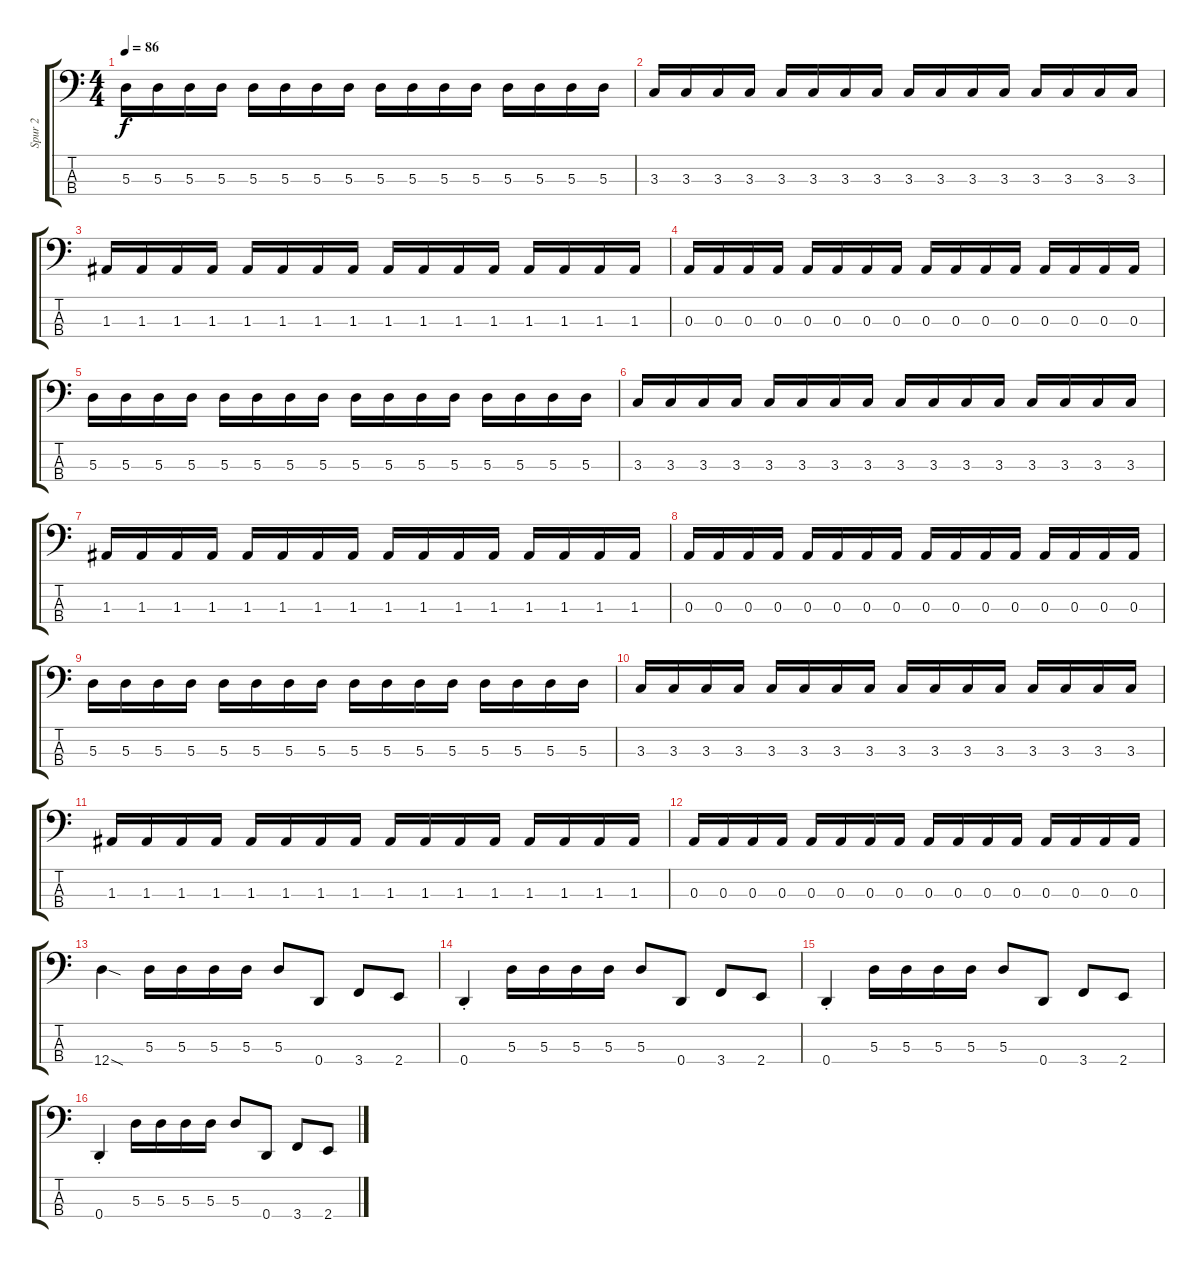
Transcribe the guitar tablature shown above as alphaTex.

\track ("Spur 2" "Spur 2") {instrument electricbassfinger}
\staff {score tabs}
\tuning (G2 D2 A1 D1) {hide}
\ts (4 4)
\tempo 86
\clef f4
\ks c
5.3.16{dy f} 5.3.16 5.3.16 5.3.16 5.3.16 5.3.16 5.3.16 5.3.16 5.3.16 5.3.16 5.3.16 5.3.16 5.3.16 5.3.16 5.3.16 5.3.16 |
3.3.16 3.3.16 3.3.16 3.3.16 3.3.16 3.3.16 3.3.16 3.3.16 3.3.16 3.3.16 3.3.16 3.3.16 3.3.16 3.3.16 3.3.16 3.3.16 |
1.3.16 1.3.16 1.3.16 1.3.16 1.3.16 1.3.16 1.3.16 1.3.16 1.3.16 1.3.16 1.3.16 1.3.16 1.3.16 1.3.16 1.3.16 1.3.16 |
0.3.16 0.3.16 0.3.16 0.3.16 0.3.16 0.3.16 0.3.16 0.3.16 0.3.16 0.3.16 0.3.16 0.3.16 0.3.16 0.3.16 0.3.16 0.3.16 |
5.3.16 5.3.16 5.3.16 5.3.16 5.3.16 5.3.16 5.3.16 5.3.16 5.3.16 5.3.16 5.3.16 5.3.16 5.3.16 5.3.16 5.3.16 5.3.16 |
3.3.16 3.3.16 3.3.16 3.3.16 3.3.16 3.3.16 3.3.16 3.3.16 3.3.16 3.3.16 3.3.16 3.3.16 3.3.16 3.3.16 3.3.16 3.3.16 |
1.3.16 1.3.16 1.3.16 1.3.16 1.3.16 1.3.16 1.3.16 1.3.16 1.3.16 1.3.16 1.3.16 1.3.16 1.3.16 1.3.16 1.3.16 1.3.16 |
0.3.16 0.3.16 0.3.16 0.3.16 0.3.16 0.3.16 0.3.16 0.3.16 0.3.16 0.3.16 0.3.16 0.3.16 0.3.16 0.3.16 0.3.16 0.3.16 |
5.3.16 5.3.16 5.3.16 5.3.16 5.3.16 5.3.16 5.3.16 5.3.16 5.3.16 5.3.16 5.3.16 5.3.16 5.3.16 5.3.16 5.3.16 5.3.16 |
3.3.16 3.3.16 3.3.16 3.3.16 3.3.16 3.3.16 3.3.16 3.3.16 3.3.16 3.3.16 3.3.16 3.3.16 3.3.16 3.3.16 3.3.16 3.3.16 |
1.3.16 1.3.16 1.3.16 1.3.16 1.3.16 1.3.16 1.3.16 1.3.16 1.3.16 1.3.16 1.3.16 1.3.16 1.3.16 1.3.16 1.3.16 1.3.16 |
0.3.16 0.3.16 0.3.16 0.3.16 0.3.16 0.3.16 0.3.16 0.3.16 0.3.16 0.3.16 0.3.16 0.3.16 0.3.16 0.3.16 0.3.16 0.3.16 |
12.4{sod}.4 5.3.16 5.3.16 5.3.16 5.3.16 5.3.8 0.4.8 3.4.8 2.4.8 |
0.4{st}.4 5.3.16 5.3.16 5.3.16 5.3.16 5.3.8 0.4.8 3.4.8 2.4.8 |
0.4{st}.4 5.3.16 5.3.16 5.3.16 5.3.16 5.3.8 0.4.8 3.4.8 2.4.8 |
0.4{st}.4 5.3.16 5.3.16 5.3.16 5.3.16 5.3.8 0.4.8 3.4.8 2.4.8
